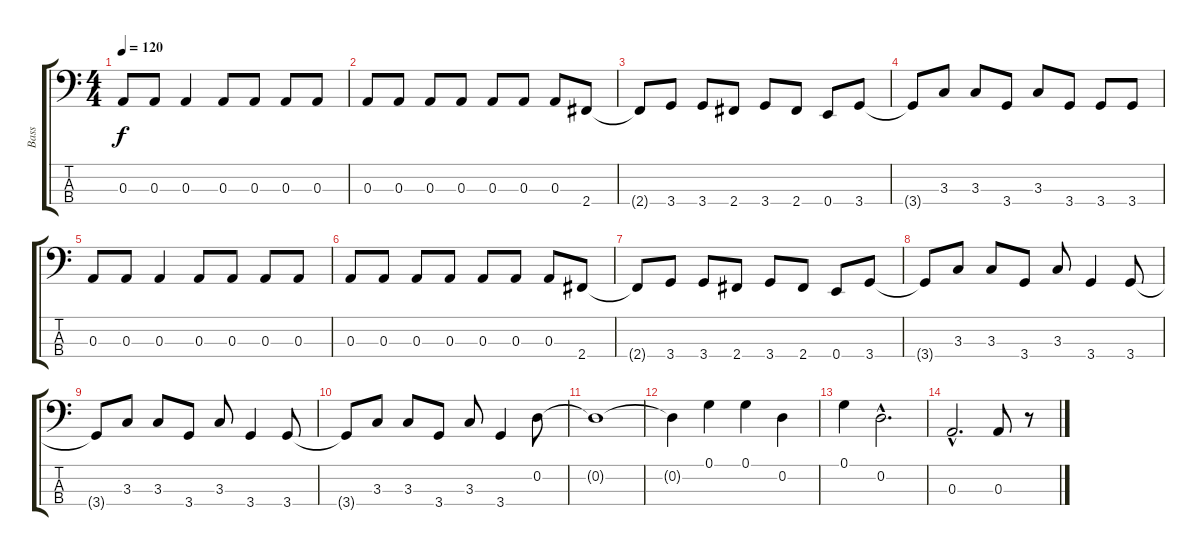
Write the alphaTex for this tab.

\track ("Bass" "Bass") {instrument electricbassfinger}
\staff {score tabs}
\tuning (G2 D2 A1 E1) {hide}
\ts (4 4)
\tempo 120
\clef f4
\ks c
0.3.8{dy f} 0.3.8 0.3.4 0.3.8 0.3.8 0.3.8 0.3.8 |
0.3.8 0.3.8 0.3.8 0.3.8 0.3.8 0.3.8 0.3.8 2.4.8 |
2.4{t}.8 3.4.8 3.4.8 2.4.8 3.4.8 2.4.8 0.4.8 3.4.8 |
3.4{t}.8 3.3.8 3.3.8 3.4.8 3.3.8 3.4.8 3.4.8 3.4.8 |
0.3.8 0.3.8 0.3.4 0.3.8 0.3.8 0.3.8 0.3.8 |
0.3.8 0.3.8 0.3.8 0.3.8 0.3.8 0.3.8 0.3.8 2.4.8 |
2.4{t}.8 3.4.8 3.4.8 2.4.8 3.4.8 2.4.8 0.4.8 3.4.8 |
3.4{t}.8 3.3.8 3.3.8 3.4.8 3.3.8 3.4.4 3.4.8 |
3.4{t}.8 3.3.8 3.3.8 3.4.8 3.3.8 3.4.4 3.4.8 |
3.4{t}.8 3.3.8 3.3.8 3.4.8 3.3.8 3.4.4 0.2.8 |
0.2{t}.1 |
0.2{t}.4 0.1.4 0.1.4 0.2.4 |
0.1.4 0.2{hac}.2{d} |
0.3{hac}.2{d} 0.3.8 r.8
